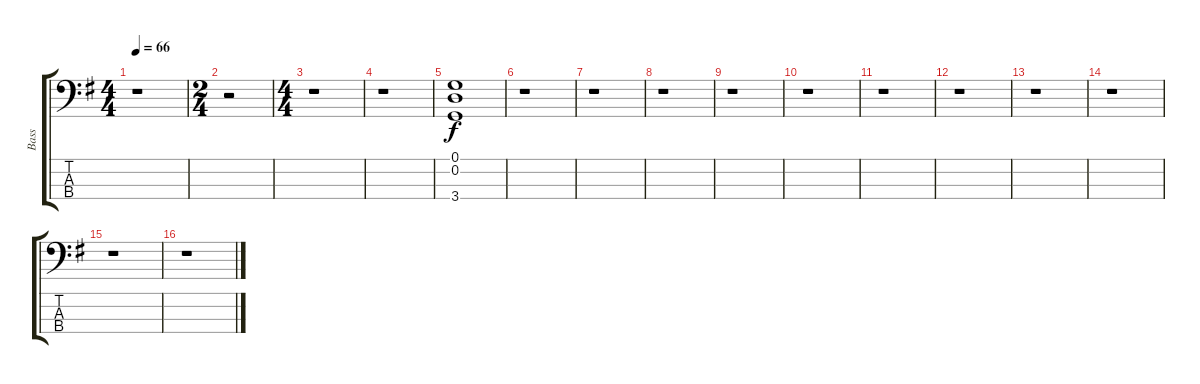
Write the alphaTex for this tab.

\track ("Bass" "Bass") {instrument electricbassfinger}
\staff {score tabs}
\tuning (G2 D2 A1 E1) {hide}
\ts (4 4)
\tempo 66
\clef f4
\ks g
r.1{dy fff} |
\ts (2 4)
r.2 |
\ts (4 4)
r.1 |
r.1 |
(0.1 0.2 3.4).1{dy f} |
r.1 |
r.1 |
r.1 |
r.1 |
r.1 |
r.1 |
r.1 |
r.1 |
r.1 |
r.1 |
r.1
